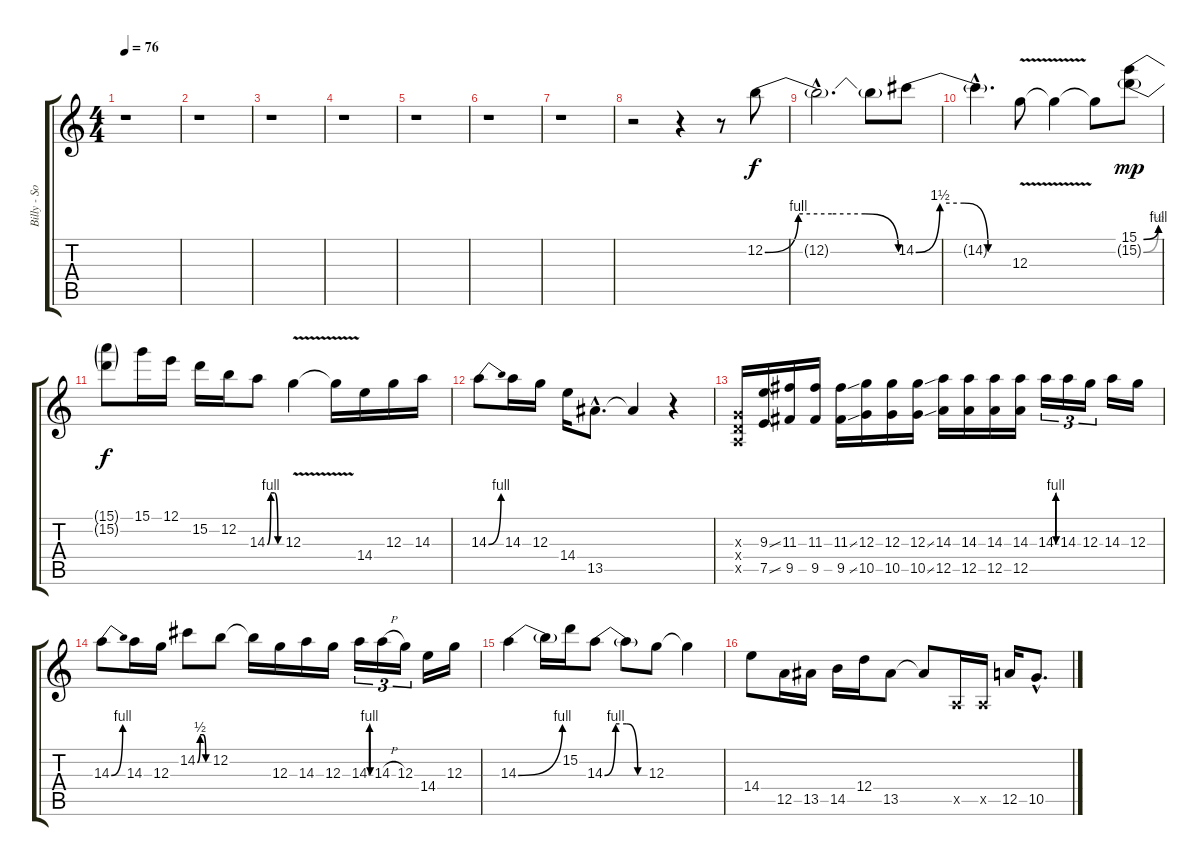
\track ("Billy - Solos" "Billy - So") {instrument overdrivenguitar}
\staff {score tabs}
\tuning (E4 B3 G3 D3 A2 E2) {hide}
\ts (4 4)
\tempo 76
\clef g2
\ks c
r.1{dy f} |
r.1 |
r.1 |
r.1 |
r.1 |
r.1 |
r.1 |
r.2 r.4 r.8 12.2{be (custom 0 0 15 4 30 4 45 4 60 0)}.8 |
12.2{hac t}.2{d} 12.2{t}.8 14.2{be (custom 0 0 15 6 30 6 45 0 60 0)}.8 |
14.2{hac t}.4{d} 12.3{v}.8 12.3{t}.4 12.3{t}.8 (15.1{be (bend 0 0 60 4)} 15.2{be (bend 0 0 60 2) g}).8{dy mp} |
(15.1{t} 15.2{t}).8{dy f} 15.1.16 12.1.16 15.2.16 12.2.16 14.3{be (custom 0 0 15 4 30 4 45 0 60 0)}.8 12.3{v}.4 12.3{t}.16 14.4.16 12.3.16 14.3.16 |
14.3{be (bend 0 0 60 4)}.8 14.3.16 12.3.16 14.4.16 13.5{hac}.8{d} 13.5{t}.4 r.4 |
(0.3{x} 0.4{x} 0.5{x}).16 (9.3{ss} 7.5{ss}).16 (11.3 9.5).16 (11.3 9.5).16 (11.3{ss} 9.5{ss}).16 (12.3 10.5).16 (12.3 10.5).16 (12.3{ss} 10.5{ss}).16 (14.3 12.5).16 (14.3 12.5).16 (14.3 12.5).16 (14.3 12.5).16 14.3{be (custom 0 0 15 4 30 4 45 0 60 0)}.16{tu (3 2)} 14.3.16{tu (3 2)} 12.3.16{tu (3 2)} 14.3.16 12.3.16 |
14.3{be (bend 0 0 60 4)}.8 14.3.16 12.3.16 14.2{be (custom 0 0 15 2 30 2 45 0 60 0)}.8 12.2.8 12.2{t}.16 12.3.16 14.3.16 12.3.16 14.3{be (custom 0 0 15 4 30 4 45 0 60 0)}.16{tu (3 2)} 14.3{h}.16{tu (3 2)} 12.3.16{tu (3 2)} 14.4.16 12.3.16 |
14.3{be (bend 0 0 60 4)}.4 14.3{t}.16 15.2.16 14.3{be (custom 0 0 15 4 30 4 45 0 60 0)}.8 14.3{t}.8 12.3.8 12.3{t}.4 |
14.4.8 12.5.16 13.5.16 14.5.16 12.4.16 13.5.8 13.5{t}.8 0.5{x}.16 0.5{x}.16 12.5.16 10.5{hac}.8{d}
